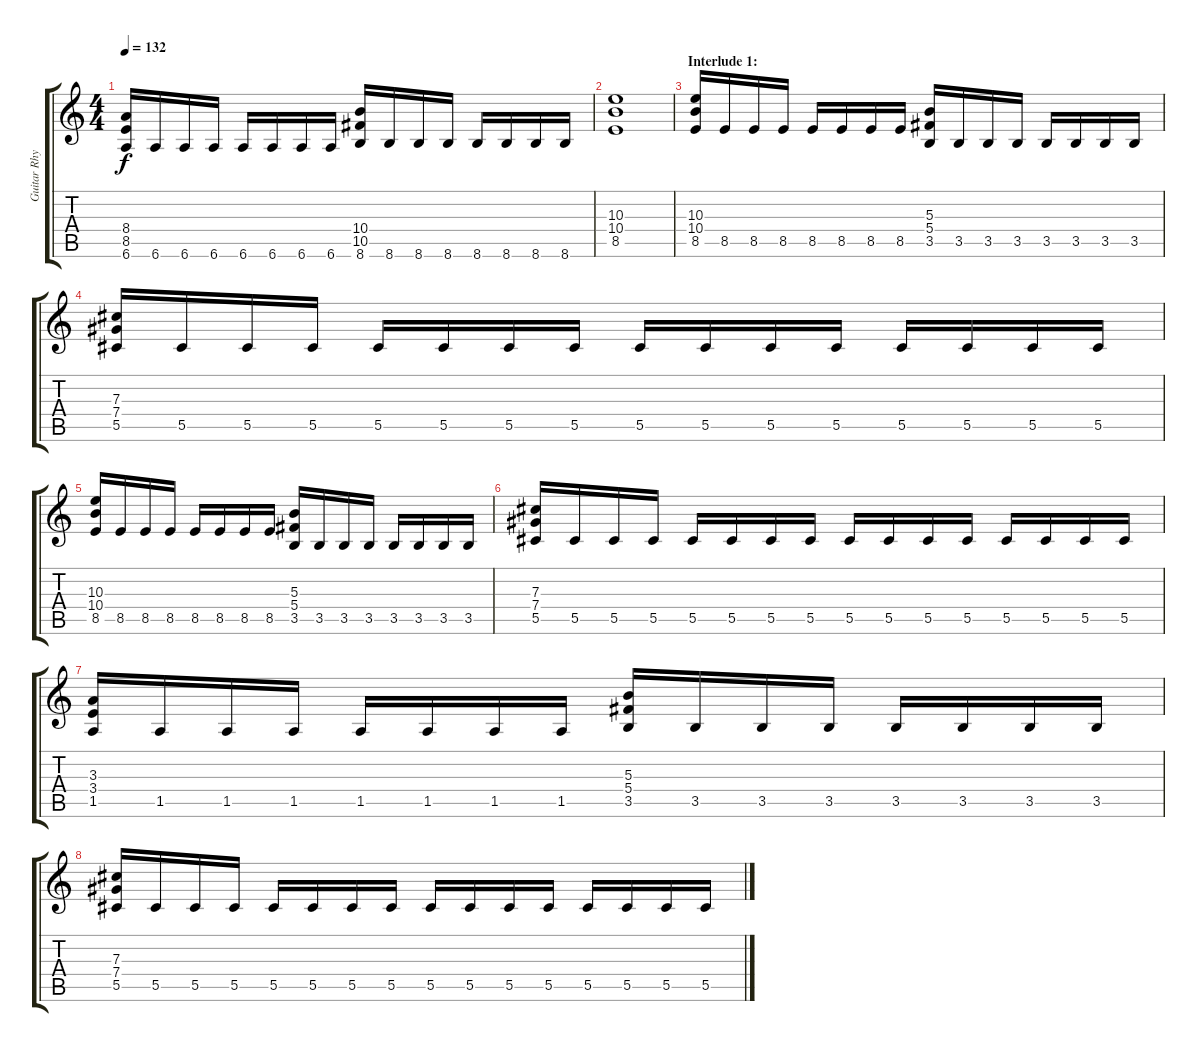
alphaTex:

\track ("Guitar Rhythm" "Guitar Rhy") {instrument distortionguitar}
\staff {score tabs}
\tuning (Eb4 Bb3 Gb3 Db3 Ab2 Eb2) {hide}
\ts (4 4)
\tempo 132
\clef g2
\ks c
(8.4 8.5 6.6).16{dy f} 6.6.16 6.6.16 6.6.16 6.6.16 6.6.16 6.6.16 6.6.16 (10.4 10.5 8.6).16 8.6.16 8.6.16 8.6.16 8.6.16 8.6.16 8.6.16 8.6.16 |
(10.3 10.4 8.5).1 |
\section ("" "Interlude 1:")
(10.3 10.4 8.5).16 8.5.16 8.5.16 8.5.16 8.5.16 8.5.16 8.5.16 8.5.16 (5.3 5.4 3.5).16 3.5.16 3.5.16 3.5.16 3.5.16 3.5.16 3.5.16 3.5.16 |
(7.3 7.4 5.5).16 5.5.16 5.5.16 5.5.16 5.5.16 5.5.16 5.5.16 5.5.16 5.5.16 5.5.16 5.5.16 5.5.16 5.5.16 5.5.16 5.5.16 5.5.16 |
(10.3 10.4 8.5).16 8.5.16 8.5.16 8.5.16 8.5.16 8.5.16 8.5.16 8.5.16 (5.3 5.4 3.5).16 3.5.16 3.5.16 3.5.16 3.5.16 3.5.16 3.5.16 3.5.16 |
(7.3 7.4 5.5).16 5.5.16 5.5.16 5.5.16 5.5.16 5.5.16 5.5.16 5.5.16 5.5.16 5.5.16 5.5.16 5.5.16 5.5.16 5.5.16 5.5.16 5.5.16 |
(3.3 3.4 1.5).16 1.5.16 1.5.16 1.5.16 1.5.16 1.5.16 1.5.16 1.5.16 (5.3 5.4 3.5).16 3.5.16 3.5.16 3.5.16 3.5.16 3.5.16 3.5.16 3.5.16 |
(7.3 7.4 5.5).16 5.5.16 5.5.16 5.5.16 5.5.16 5.5.16 5.5.16 5.5.16 5.5.16 5.5.16 5.5.16 5.5.16 5.5.16 5.5.16 5.5.16 5.5.16
